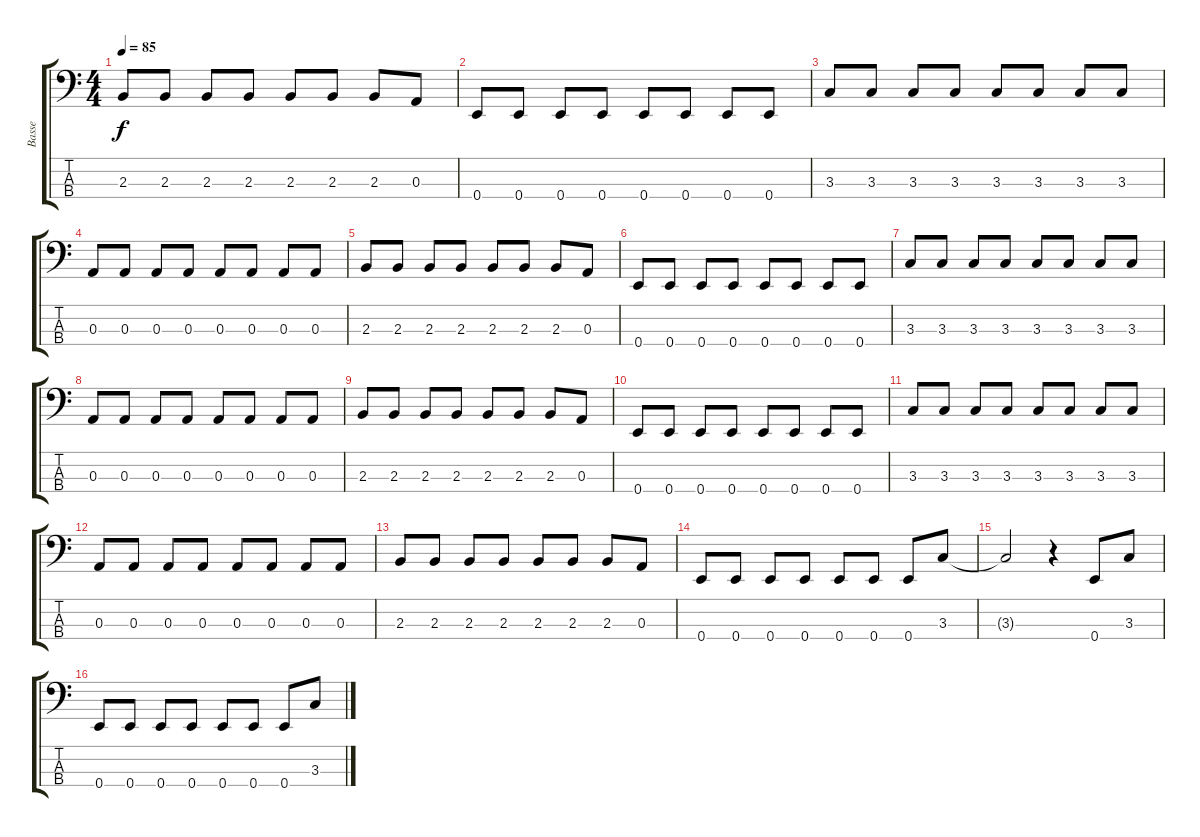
\track ("Basse" "Basse") {instrument electricbasspick}
\staff {score tabs}
\tuning (G2 D2 A1 E1) {hide}
\ts (4 4)
\tempo 85
\clef f4
\ks c
2.3.8{dy f} 2.3.8 2.3.8 2.3.8 2.3.8 2.3.8 2.3.8 0.3.8 |
0.4.8 0.4.8 0.4.8 0.4.8 0.4.8 0.4.8 0.4.8 0.4.8 |
3.3.8 3.3.8 3.3.8 3.3.8 3.3.8 3.3.8 3.3.8 3.3.8 |
0.3.8 0.3.8 0.3.8 0.3.8 0.3.8 0.3.8 0.3.8 0.3.8 |
2.3.8 2.3.8 2.3.8 2.3.8 2.3.8 2.3.8 2.3.8 0.3.8 |
0.4.8 0.4.8 0.4.8 0.4.8 0.4.8 0.4.8 0.4.8 0.4.8 |
3.3.8 3.3.8 3.3.8 3.3.8 3.3.8 3.3.8 3.3.8 3.3.8 |
0.3.8 0.3.8 0.3.8 0.3.8 0.3.8 0.3.8 0.3.8 0.3.8 |
2.3.8 2.3.8 2.3.8 2.3.8 2.3.8 2.3.8 2.3.8 0.3.8 |
0.4.8 0.4.8 0.4.8 0.4.8 0.4.8 0.4.8 0.4.8 0.4.8 |
3.3.8 3.3.8 3.3.8 3.3.8 3.3.8 3.3.8 3.3.8 3.3.8 |
0.3.8 0.3.8 0.3.8 0.3.8 0.3.8 0.3.8 0.3.8 0.3.8 |
2.3.8 2.3.8 2.3.8 2.3.8 2.3.8 2.3.8 2.3.8 0.3.8 |
0.4.8 0.4.8 0.4.8 0.4.8 0.4.8 0.4.8 0.4.8 3.3.8 |
3.3{t}.2 r.4 0.4.8 3.3.8 |
0.4.8 0.4.8 0.4.8 0.4.8 0.4.8 0.4.8 0.4.8 3.3.8
